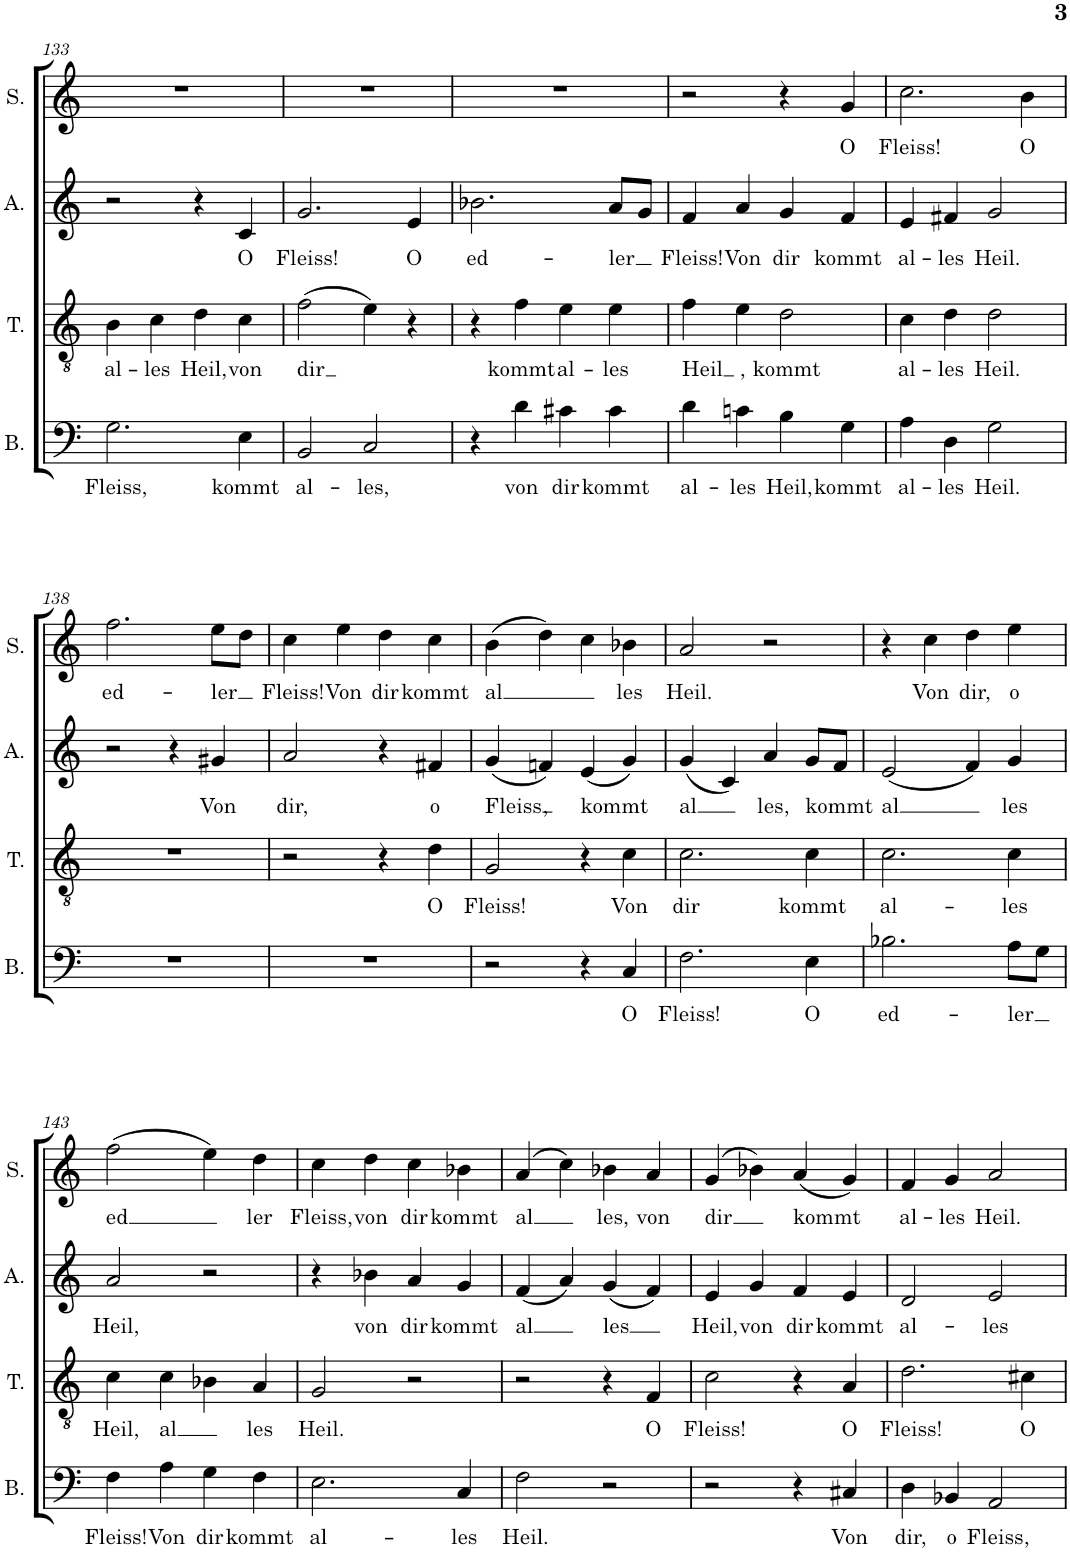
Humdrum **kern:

**kern	**text	**kern	**text	**kern	**text	**kern	**text
*part4	*part4	*part3	*part3	*part2	*part2	*part1	*part1
*staff4	*staff4	*staff3	*staff3	*staff2	*staff2	*staff1	*staff1
*I"Bass	*	*I"Tenor	*	*I"Alto	*	*I"Soprano	*
*I'B.	*	*I'T.	*	*I'A.	*	*I'S.	*
!!LO:PB:g=z
*clefF4	*	*clefGv2	*	*clefG2	*	*clefG2	*
*k[]	*	*k[]	*	*k[]	*	*k[]	*
*M4/4	*	*M4/4	*	*M4/4	*	*M4/4	*
*met(c)	*	*met(c)	*	*met(c)	*	*met(c)	*
=133	=133	=133	=133	=133	=133	=133	=133
!	!LO:LY:b	!	!LO:LY:b	!	!	!	!
2.G\	Fleiss,	4B\	al-	2r	.	1r	.
!	!	!	!LO:LY:b	!	!	!	!
.	.	4c\	-les	.	.	.	.
!	!	!	!LO:LY:b	!	!	!	!
.	.	4d\	Heil,	4r	.	.	.
!	!LO:LY:b	!	!LO:LY:b	!	!LO:LY:b	!	!
4E\	kommt	4c\	von	4c/	O	.	.
=134	=134	=134	=134	=134	=134	=134	=134
!	!LO:LY:b	!	!LO:LY:b	!	!LO:LY:b	!	!
2BB/	al-	(2f\	dir	2.g/	Fleiss!	1r	.
!	!LO:LY:b	!	!	!	!	!	!
2C/	-les,	4e\)	.	.	.	.	.
!	!	!	!	!	!LO:LY:b	!	!
.	.	4r	.	4e/	O	.	.
=135	=135	=135	=135	=135	=135	=135	=135
!	!	!	!	!	!LO:LY:b	!	!
4r	.	4r	.	2.b-X\	ed-	1r	.
!	!LO:LY:b	!	!LO:LY:b	!	!	!	!
4d\	von	4f\	kommt	.	.	.	.
!	!LO:LY:b	!	!LO:LY:b	!	!	!	!
4c#X\	dir	4e\	al-	.	.	.	.
!	!LO:LY:b	!	!LO:LY:b	!	!LO:LY:b	!	!
4c#\	kommt	4e\	-les	8a/L	-ler	.	.
.	.	.	.	8g/J	.	.	.
=136	=136	=136	=136	=136	=136	=136	=136
!	!LO:LY:b	!	!LO:LY:b	!	!LO:LY:b	!	!
4d\	al-	4f\	Heil	4f/	Fleiss!	2r	.
!	!LO:LY:b	!	!LO:LY:b	!	!LO:LY:b	!	!
4cn\	-les	4e\	,	4a/	Von	.	.
!	!LO:LY:b	!	!LO:LY:b	!	!LO:LY:b	!	!
4B\	Heil,	2d\	kommt	4g/	dir	4r	.
!	!LO:LY:b	!	!	!	!LO:LY:b	!	!LO:LY:b
4G\	kommt	.	.	4f/	kommt	4g/	O
=137	=137	=137	=137	=137	=137	=137	=137
!	!LO:LY:b	!	!LO:LY:b	!	!LO:LY:b	!	!LO:LY:b
4A\	al-	4c\	al-	4e/	al-	2.cc\	Fleiss!
!	!LO:LY:b	!	!LO:LY:b	!	!LO:LY:b	!	!
4D\	-les	4d\	-les	4f#X/	-les	.	.
!	!LO:LY:b	!	!LO:LY:b	!	!LO:LY:b	!	!
2G\	Heil.	2d\	Heil.	2g/	Heil.	.	.
!	!	!	!	!	!	!	!LO:LY:b
.	.	.	.	.	.	4b\	O
!!LO:LB:g=z
=138	=138	=138	=138	=138	=138	=138	=138
!	!	!	!	!	!	!	!LO:LY:b
1r	.	1r	.	2r	.	2.ff\	ed-
.	.	.	.	4r	.	.	.
!	!	!	!	!	!LO:LY:b	!	!LO:LY:b
.	.	.	.	4g#X/	Von	8ee\L	-ler
.	.	.	.	.	.	8dd\J	.
=139	=139	=139	=139	=139	=139	=139	=139
!	!	!	!	!	!LO:LY:b	!	!LO:LY:b
1r	.	2r	.	2a/	dir,	4cc\	Fleiss!
!	!	!	!	!	!	!	!LO:LY:b
.	.	.	.	.	.	4ee\	Von
!	!	!	!	!	!	!	!LO:LY:b
.	.	4r	.	4r	.	4dd\	dir
!	!	!	!LO:LY:b	!	!LO:LY:b	!	!LO:LY:b
.	.	4d\	O	4f#X/	o	4cc\	kommt
=140	=140	=140	=140	=140	=140	=140	=140
!	!	!	!LO:LY:b	!	!LO:LY:b	!	!LO:LY:b
2r	.	2G/	Fleiss!	(4g/	Fleiss	(4b\	al
!	!	!	!	!	!LO:LY:b	!	!
.	.	.	.	4fn/)	,	4dd\)	.
!	!	!	!	!	!LO:LY:b	!	!
4r	.	4r	.	(4e/	kommt	4cc\	.
!	!LO:LY:b	!	!LO:LY:b	!	!	!	!LO:LY:b
4C/	O	4c\	Von	4g/)	.	4b-X\	les
=141	=141	=141	=141	=141	=141	=141	=141
!	!LO:LY:b	!	!LO:LY:b	!	!LO:LY:b	!	!LO:LY:b
2.F\	Fleiss!	2.c\	dir	(4g/	al	2a/	Heil.
.	.	.	.	4c/)	.	.	.
!	!	!	!	!	!LO:LY:b	!	!
.	.	.	.	4a/	les,	2r	.
!	!LO:LY:b	!	!LO:LY:b	!	!LO:LY:b	!	!
4E\	O	4c\	kommt	8g/L	kommt	.	.
.	.	.	.	8f/J	.	.	.
=142	=142	=142	=142	=142	=142	=142	=142
!	!LO:LY:b	!	!LO:LY:b	!	!LO:LY:b	!	!
2.B-X\	ed-	2.c\	al-	(2e/	al	4r	.
!	!	!	!	!	!	!	!LO:LY:b
.	.	.	.	.	.	4cc\	Von
!	!	!	!	!	!	!	!LO:LY:b
.	.	.	.	4f/)	.	4dd\	dir,
!	!LO:LY:b	!	!LO:LY:b	!	!LO:LY:b	!	!LO:LY:b
8A\L	-ler	4c\	-les	4g/	les	4ee\	o
8G\J	.	.	.	.	.	.	.
!!LO:LB:g=z
=143	=143	=143	=143	=143	=143	=143	=143
!	!LO:LY:b	!	!LO:LY:b	!	!LO:LY:b	!	!LO:LY:b
4F\	Fleiss!	4c\	Heil,	2a/	Heil,	(2ff\	ed
!	!LO:LY:b	!	!LO:LY:b	!	!	!	!
4A\	Von	4c\	-al	.	.	.	.
!	!LO:LY:b	!	!	!	!	!	!
4G\	dir	4B-X\	.	2r	.	4ee\)	.
!	!LO:LY:b	!	!LO:LY:b	!	!	!	!LO:LY:b
4F\	kommt	4A/	les	.	.	4dd\	ler
=144	=144	=144	=144	=144	=144	=144	=144
!	!LO:LY:b	!	!LO:LY:b	!	!	!	!LO:LY:b
2.E\	al-	2G/	Heil.	4r	.	4cc\	Fleiss,
!	!	!	!	!	!LO:LY:b	!	!LO:LY:b
.	.	.	.	4b-X\	von	4dd\	von
!	!	!	!	!	!LO:LY:b	!	!LO:LY:b
.	.	2r	.	4a/	dir	4cc\	dir
!	!LO:LY:b	!	!	!	!LO:LY:b	!	!LO:LY:b
4C/	-les	.	.	4g/	kommt	4b-X\	kommt
=145	=145	=145	=145	=145	=145	=145	=145
!	!LO:LY:b	!	!	!	!LO:LY:b	!	!LO:LY:b
2F\	Heil.	2r	.	(4f/	al	(4a/	al
.	.	.	.	4a/)	.	4cc\)	.
!	!	!	!	!	!LO:LY:b	!	!LO:LY:b
2r	.	4r	.	(4g/	les	4b-X\	les,
!	!	!	!LO:LY:b	!	!	!	!LO:LY:b
.	.	4F/	O	4f/)	.	4a/	von
=146	=146	=146	=146	=146	=146	=146	=146
!	!	!	!LO:LY:b	!	!LO:LY:b	!	!LO:LY:b
2r	.	2c\	Fleiss!	4e/	Heil,	(4g/	dir
!	!	!	!	!	!LO:LY:b	!	!
.	.	.	.	4g/	von	4b-X\)	.
!	!	!	!	!	!LO:LY:b	!	!LO:LY:b
4r	.	4r	.	4f/	dir	(4a/	kommt
!	!LO:LY:b	!	!LO:LY:b	!	!LO:LY:b	!	!
4C#X/	Von	4A/	O	4e/	kommt	4g/)	.
=147	=147	=147	=147	=147	=147	=147	=147
!	!LO:LY:b	!	!LO:LY:b	!	!LO:LY:b	!	!LO:LY:b
4D\	dir,	2.d\	Fleiss!	2d/	al-	4f/	al-
!	!LO:LY:b	!	!	!	!	!	!LO:LY:b
4BB-X/	o	.	.	.	.	4g/	-les
!	!LO:LY:b	!	!	!	!LO:LY:b	!	!LO:LY:b
2AA/	Fleiss,	.	.	2e/	-les	2a/	Heil.
!	!	!	!LO:LY:b	!	!	!	!
.	.	4c#X\	O	.	.	.	.
=	=	=	=	=	=	=	=
*-	*-	*-	*-	*-	*-	*-	*-
